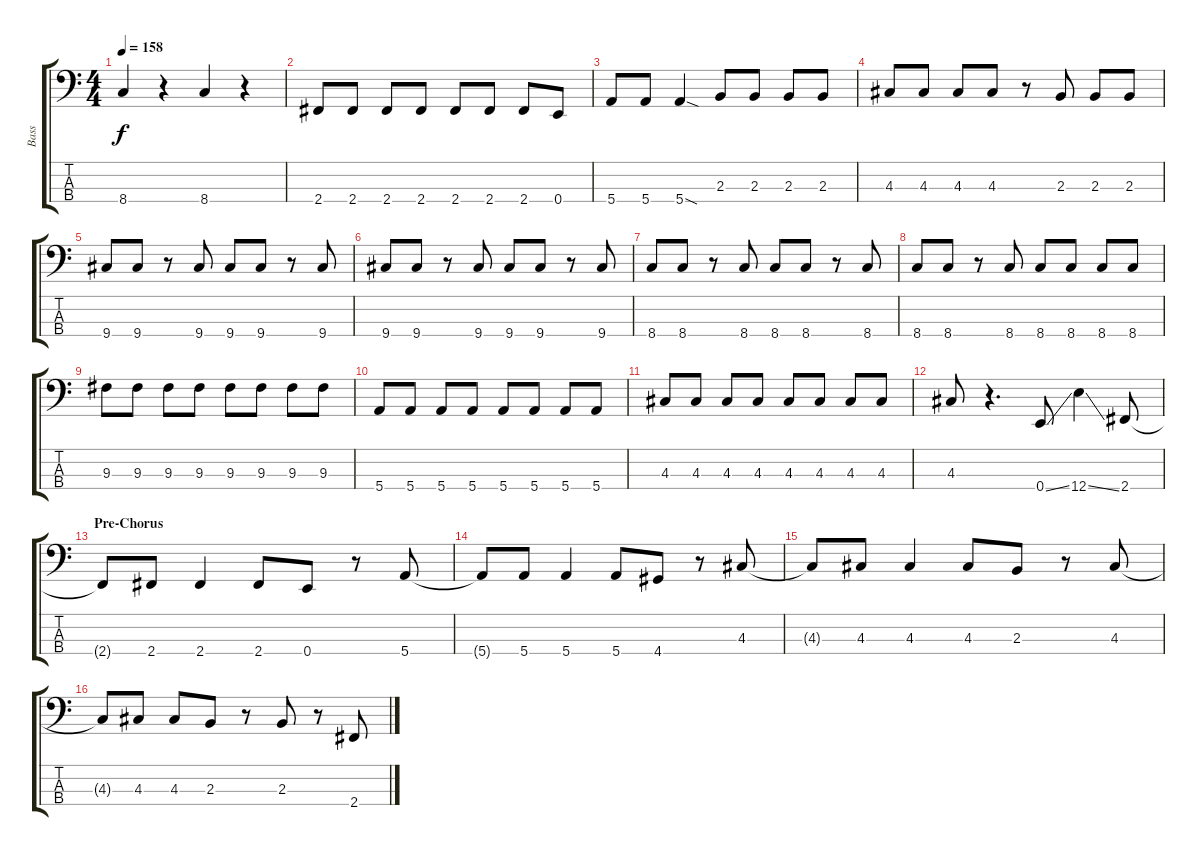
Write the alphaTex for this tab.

\track ("Bass" "Bass") {instrument electricbassfinger}
\staff {score tabs}
\tuning (G2 D2 A1 E1) {hide}
\ts (4 4)
\tempo 158
\clef f4
\ks c
8.4.4{dy f} r.4 8.4.4 r.4 |
2.4.8 2.4.8 2.4.8 2.4.8 2.4.8 2.4.8 2.4.8 0.4.8 |
5.4.8 5.4.8 5.4{sod}.4 2.3.8 2.3.8 2.3.8 2.3.8 |
4.3.8 4.3.8 4.3.8 4.3.8 r.8 2.3.8 2.3.8 2.3.8 |
9.4.8 9.4.8 r.8 9.4.8 9.4.8 9.4.8 r.8 9.4.8 |
9.4.8 9.4.8 r.8 9.4.8 9.4.8 9.4.8 r.8 9.4.8 |
8.4.8 8.4.8 r.8 8.4.8 8.4.8 8.4.8 r.8 8.4.8 |
8.4.8 8.4.8 r.8 8.4.8 8.4.8 8.4.8 8.4.8 8.4.8 |
9.3.8 9.3.8 9.3.8 9.3.8 9.3.8 9.3.8 9.3.8 9.3.8 |
5.4.8 5.4.8 5.4.8 5.4.8 5.4.8 5.4.8 5.4.8 5.4.8 |
4.3.8 4.3.8 4.3.8 4.3.8 4.3.8 4.3.8 4.3.8 4.3.8 |
4.3.8 r.4{d} 0.4{ss}.8 12.4{ss}.4 2.4.8 |
\section ("" "Pre-Chorus")
2.4{t}.8 2.4.8 2.4.4 2.4.8 0.4.8 r.8 5.4.8 |
5.4{t}.8 5.4.8 5.4.4 5.4.8 4.4.8 r.8 4.3.8 |
4.3{t}.8 4.3.8 4.3.4 4.3.8 2.3.8 r.8 4.3.8 |
4.3{t}.8 4.3.8 4.3.8 2.3.8 r.8 2.3.8 r.8 2.4.8
